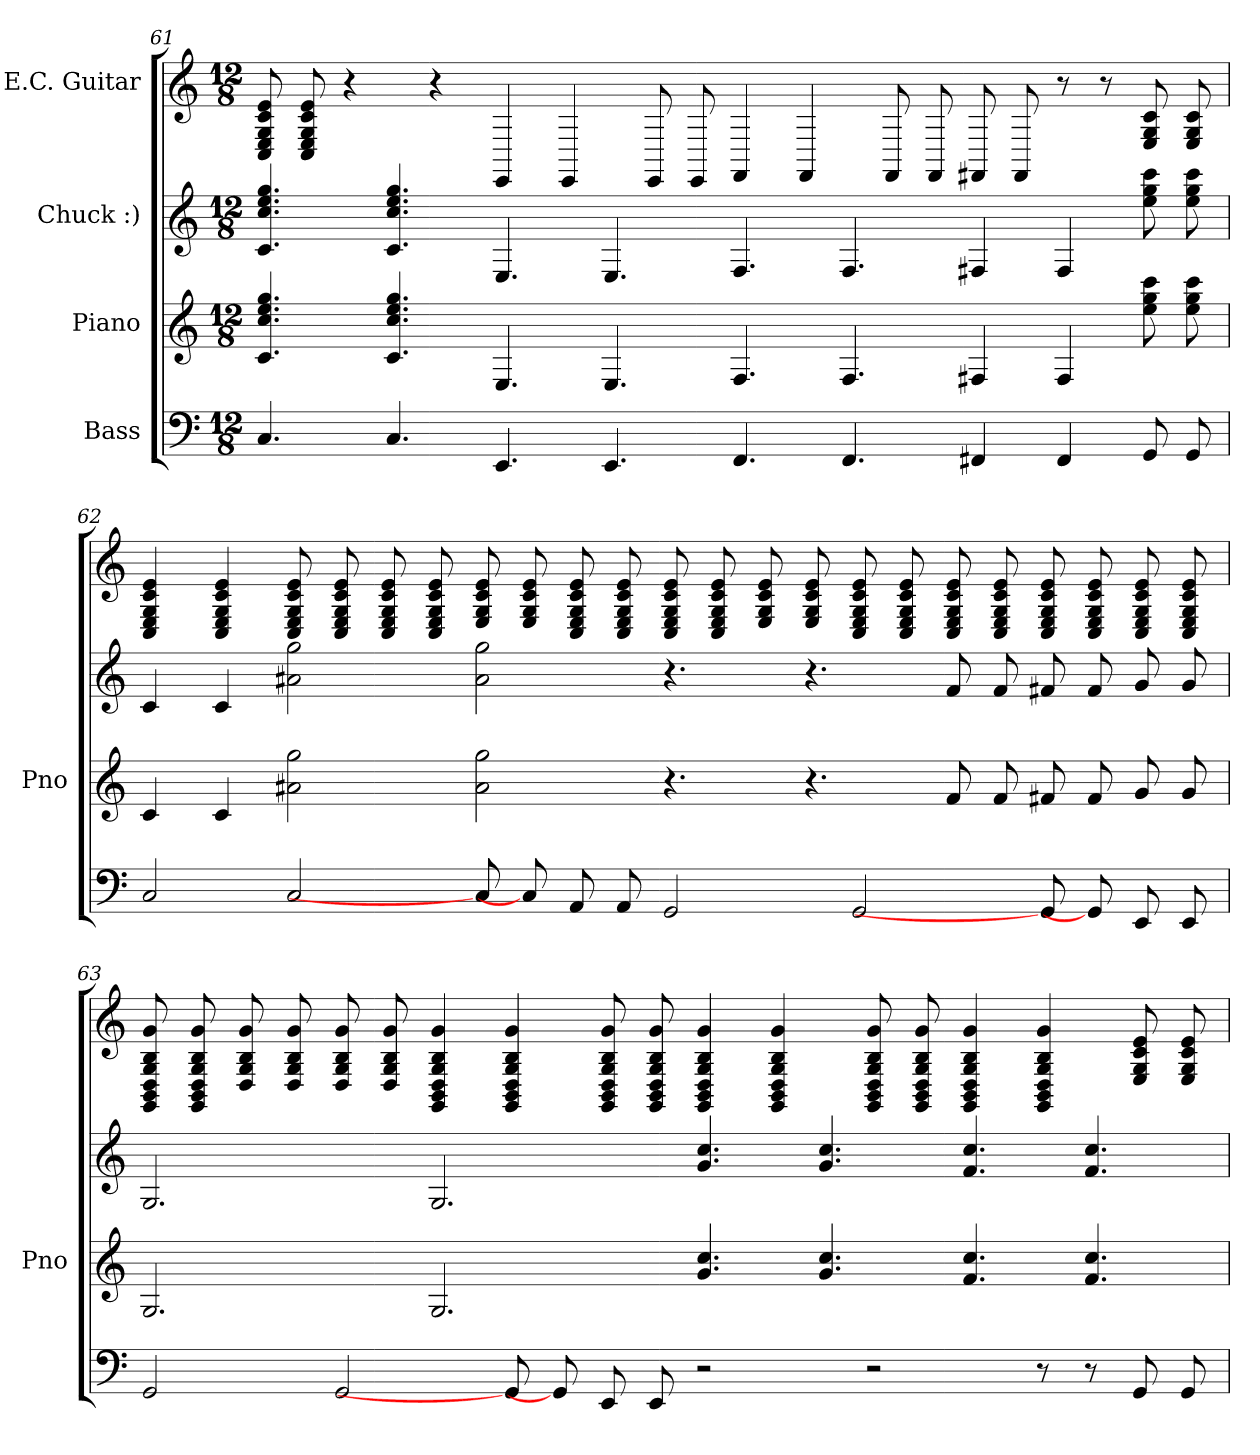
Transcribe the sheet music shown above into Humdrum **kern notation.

**kern	**kern	**kern	**kern
*part4	*part3	*part2	*part1
*staff4	*staff3	*staff2	*staff1
*I"Bass	*I"Piano	*I"Chuck :)	*I"E.C. Guitar
*	*I'Pno	*	*
*	*	*	*
*k[]	*k[]	*k[]	*k[]
*M12/8	*M12/8	*M12/8	*M12/8
=61	=61	=61	=61
4.C	4.gg 4.ee 4.cc 4.c	4.gg 4.ee 4.cc 4.c	8e 8c 8G 8E 8C
.	.	.	8e 8c 8G 8E 8C
.	.	.	4r
4.C	4.gg 4.ee 4.cc 4.c	4.gg 4.ee 4.cc 4.c	.
.	.	.	4r
4.EE	4.E	4.E	4EE
.	.	.	4EE
4.EE	4.E	4.E	.
.	.	.	8EE
.	.	.	8EE
4.FF	4.F	4.F	4FF
.	.	.	4FF
4.FF	4.F	4.F	.
.	.	.	8FF
.	.	.	8FF
4FF#	4F#	4F#	8FF#
.	.	.	8FF#
4FF#	4F#	4F#	8r
.	.	.	8r
8GG	8ccc 8gg 8ee	8ccc 8gg 8ee	8c 8G 8E
8GG	8ccc 8gg 8ee	8ccc 8gg 8ee	8c 8G 8E
=62	=62	=62	=62
2C	4c	4c	4e 4c 4G 4E 4C
.	4c	4c	4e 4c 4G 4E 4C
2C	2gg 2a#	2gg 2a#	8e 8c 8G 8E 8C
.	.	.	8e 8c 8G 8E 8C
.	.	.	8e 8c 8G 8E 8C
.	.	.	8e 8c 8G 8E 8C
8C]	2gg 2a#	2gg 2a#	8e 8c 8G 8E
8C]	.	.	8e 8c 8G 8E
8AA	.	.	8e 8c 8G 8E 8C
8AA	.	.	8e 8c 8G 8E 8C
2GG	4.r	4.r	8e 8c 8G 8E 8C
.	.	.	8e 8c 8G 8E 8C
.	.	.	8e 8c 8G 8E
.	4.r	4.r	8e 8c 8G 8E
2GG	.	.	8e 8c 8G 8E 8C
.	.	.	8e 8c 8G 8E 8C
.	8f	8f	8e 8c 8G 8E 8C
.	8f	8f	8e 8c 8G 8E 8C
8GG]	8f#	8f#	8e 8c 8G 8E 8C
8GG]	8f#	8f#	8e 8c 8G 8E 8C
8EE	8g	8g	8e 8c 8G 8E 8C
8EE	8g	8g	8e 8c 8G 8E 8C
=63	=63	=63	=63
2GG	2.G	2.G	8g 8B 8G 8D 8BB 8GG
.	.	.	8g 8B 8G 8D 8BB 8GG
.	.	.	8g 8B 8G 8D
.	.	.	8g 8B 8G 8D
2GG	.	.	8g 8B 8G 8D
.	.	.	8g 8B 8G 8D
.	2.G	2.G	4g 4B 4G 4D 4BB 4GG
8GG]	.	.	4g 4B 4G 4D 4BB 4GG
8GG]	.	.	.
8EE	.	.	8g 8B 8G 8D 8BB 8GG
8EE	.	.	8g 8B 8G 8D 8BB 8GG
2r	4.cc 4.g	4.cc 4.g	4g 4B 4G 4D 4BB 4GG
.	.	.	4g 4B 4G 4D 4BB 4GG
.	4.cc 4.g	4.cc 4.g	.
2r	.	.	8g 8B 8G 8D 8BB 8GG
.	.	.	8g 8B 8G 8D 8BB 8GG
.	4.cc 4.f	4.cc 4.f	4g 4B 4G 4D 4BB 4GG
8r	.	.	4g 4B 4G 4D 4BB 4GG
8r	4.cc 4.f	4.cc 4.f	.
8GG	.	.	8e 8c 8G 8E
8GG	.	.	8e 8c 8G 8E
=	=	=	=
*-	*-	*-	*-
